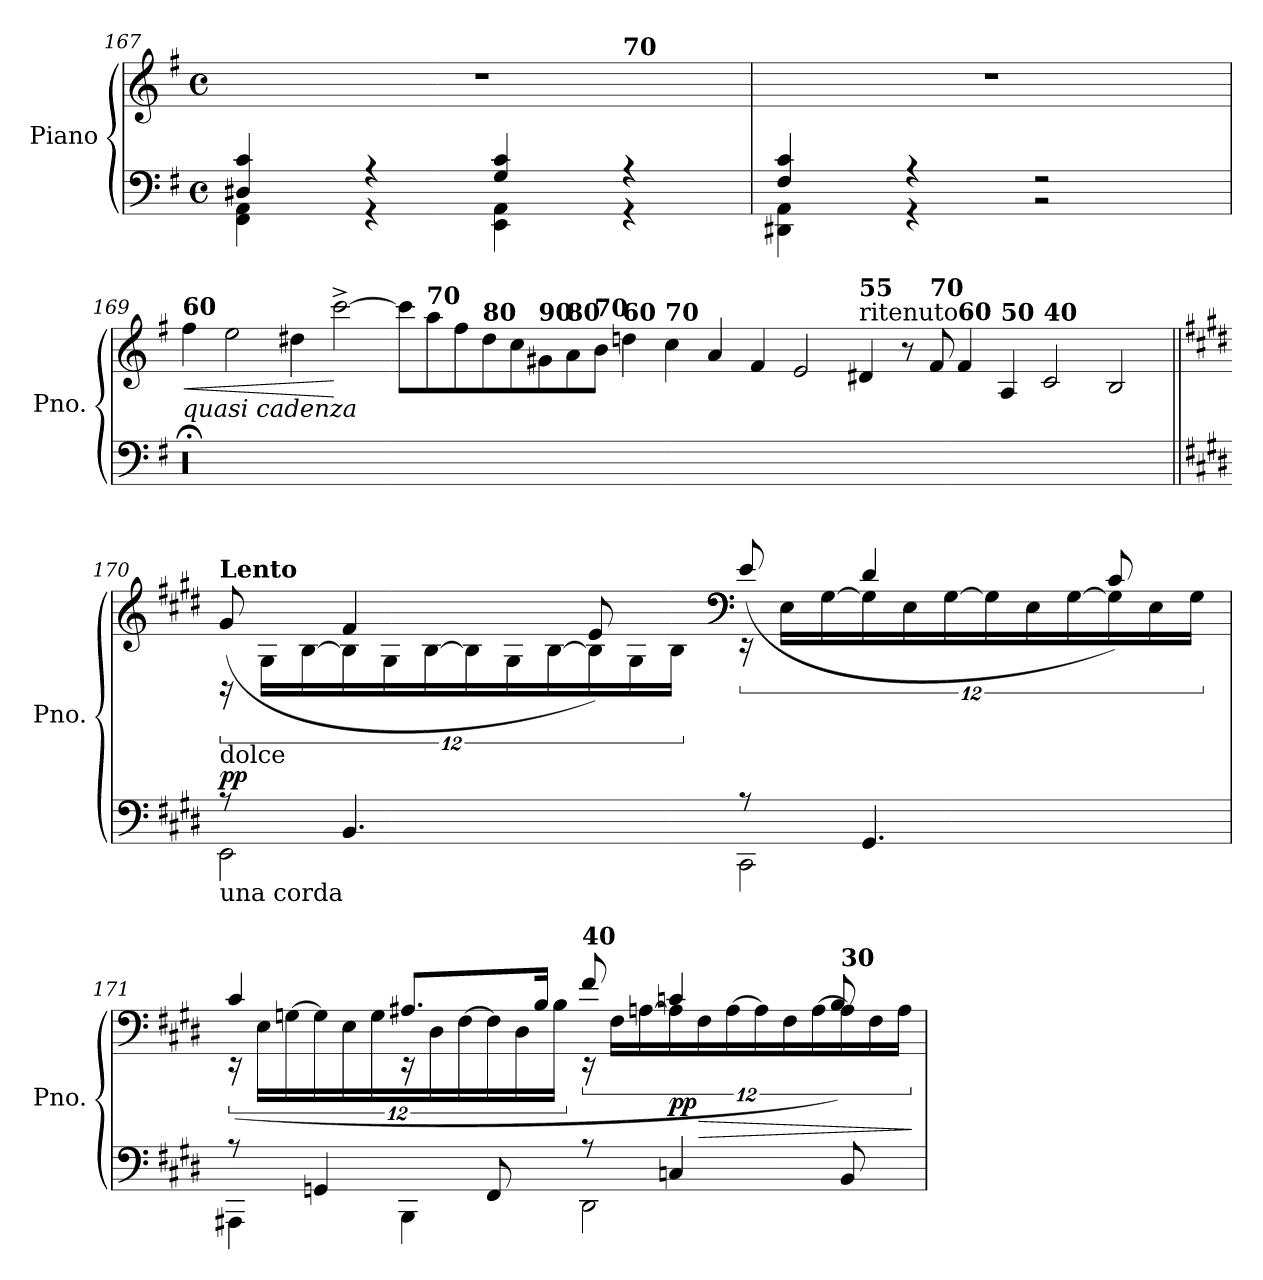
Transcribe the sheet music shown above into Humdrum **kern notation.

**kern	**kern	**dynam
*part1	*part1	*part1
*staff2	*staff1	*staff1/2
*I"Piano	*	*
*I'Pno.	*	*
*clefF4	*clefG2	*
*k[f#]	*k[f#]	*
*M4/4	*M4/4	*
*met(c)	*met(c)	*
=167	=167	=167
*^	*	*
!	!	!LO:TX:a:B:t=100	!
!	!	!	!LO:DY:a=2
*	*	*^	*
4FF#\ 4AA\	4D#X/ 4c/	1r	2.ryy	other-dynamics
4r	4r	.	.	.
4EE\ 4AA\	4G/ 4c/	.	.	.
!	!	!	!LO:TX:a:B:t=70	!
4r	4r	.	4ryy	.
*	*	*v	*v	*
=168	=168	=168	=168
4DD#X\ 4AA\	4F#/ 4c/	1r	.
4r	4r	.	.
2r	2r	.	.
=169	=169	=169	=169
!	!	!LO:TX:b:i:t=quasi cadenza	!
!	!	!LO:TX:a:B:t=60	!
!	!	!	!LO:HP:b
*v	*v	*	*
00.r;<	4ff#\	<
.	2ee\	.
.	4dd#X\	.
.	[2ccc^\	[
.	8ccc\L]	.
!	!LO:TX:a:B:t=70	!
.	8aa\	.
.	8ff#\	.
!	!LO:TX:a:B:t=80	!
.	8dd#\	.
.	8cc\	.
!	!LO:TX:a:B:t=90	!
.	8g#X\	.
!	!LO:TX:a:B:t=80	!
.	8a\	.
!	!LO:TX:a:B:t=70	!
.	8b\J	.
!	!LO:TX:a:B:t=60	!
.	4ddn\	.
!	!LO:TX:a:B:t=70	!
.	4cc\	.
.	4a/	.
.	4f#/	.
.	2e/	.
!	!LO:TX:a:t=ritenuto	!
!	!LO:TX:a:B:t=55	!
.	4d#X/	.
.	8r	.
!	!LO:TX:a:B:t=70	!
.	8f#/	.
!	!LO:TX:a:B:t=60	!
.	4f#/	.
!	!LO:TX:a:B:t=50	!
.	4A/	.
!	!LO:TX:a:B:t=40	!
.	2c/	.
.	2B/	.
!!LO:LB:g=z
=170||	=170||	=170||
*k[f#c#g#d#]	*k[f#c#g#d#]	*
*^	*^	*
!	!	!LO:TX:a:B:t=Lento	!	!
!LO:TX:b:t=una corda	!	!	!	!
!LO:TX:a:t=dolce	!	!	!	!
!	!	!	!	!LO:DY:a=2
2EE\	8rA	24rBB	(>8g#/	pp
.	.	24G#\LL	.	.
.	.	[24B\	.	.
.	4.BB/	24B\]	4f#/	.
.	.	24G#\	.	.
.	.	[24B\	.	.
.	.	24B\]	.	.
.	.	24G#\	.	.
.	.	[24B\	.	.
.	.	24B\]	8e/)	.
.	.	24G#\	.	.
.	.	24B\JJ	.	.
*	*	*clefF4	*	*
2CC#\	8rA	24rEE	(>8e/	.
.	.	24E\LL	.	.
.	.	[24G#\	.	.
.	4.GG#/	24G#\]	4d#/	.
.	.	24E\	.	.
.	.	[24G#\	.	.
.	.	24G#\]	.	.
.	.	24E\	.	.
.	.	[24G#\	.	.
.	.	24G#\]	8c#/)	.
.	.	24E\	.	.
.	.	24G#\JJ	.	.
=171	=171	=171	=171	=171
4AAA#X\	8rA	24rEE	(>4c#/	.
.	.	24E\LL	.	.
.	.	[24Gn\	.	.
.	4GGn/	24G\]	.	.
.	.	24E\	.	.
.	.	24G\	.	.
4BBB\	.	24rEE	8.A#X/L	.
.	.	24D#\	.	.
.	.	[24F#\	.	.
.	8FF#/	24F#\]	.	.
.	.	24D#\	.	.
.	.	.	16B/Jk	.
.	.	24B\JJ	.	.
!	!	!LO:TX:a:B:t=40	!	!
2DD#\	8rA	24rEE	8f#/	.
.	.	24F#\LL	.	.
.	.	[24An\	.	.
!	!	!	!	!LO:HP:b
!	!	!	!	!LO:DY:n=1:b
.	4Cn/	24A\]	4cn/	> pp
.	.	24F#\	.	.
.	.	[24A\	.	.
.	.	24A\]	.	.
.	.	24F#\	.	.
.	.	[24A\	.	.
!	!	!LO:TX:a:B:t=30	!	!
.	8BB/	24A\]	8B/)	.
.	.	24F#\	.	.
.	.	24A\JJ	.	.
*v	*v	*	*	*
*	*v	*v	*
.	.	]
=	=	=
*-	*-	*-
